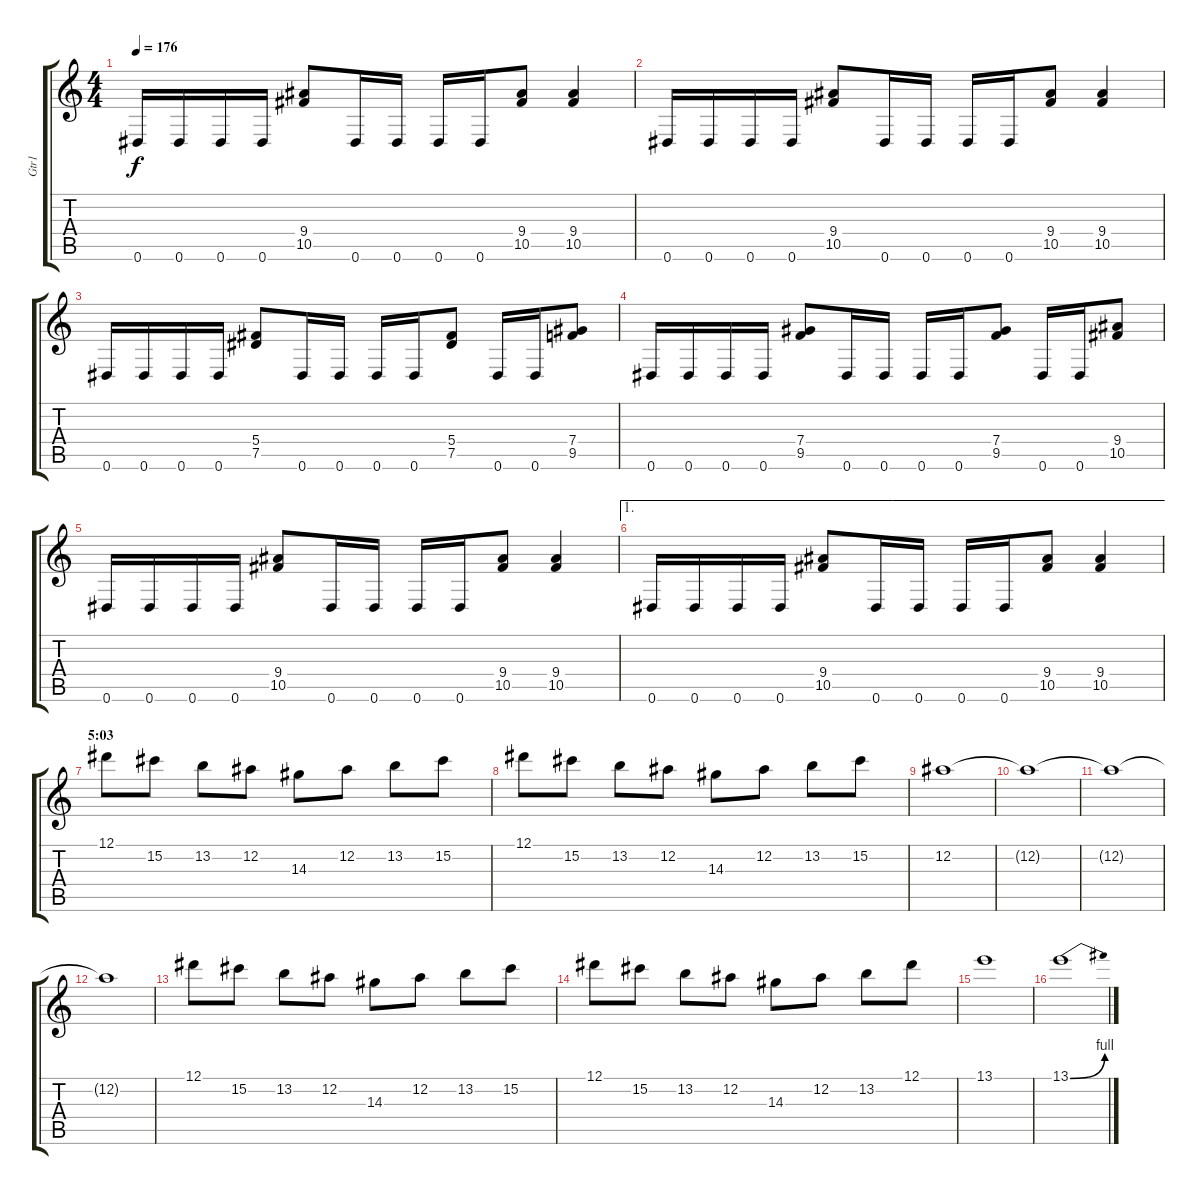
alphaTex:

\track ("Gtr1" "Gtr1") {instrument overdrivenguitar}
\staff {score tabs}
\tuning (Eb4 Bb3 Gb3 Db3 Ab2 Eb2) {hide}
\ts (4 4)
\tempo 176
\clef g2
\ks c
0.6.16{dy f} 0.6.16 0.6.16 0.6.16 (9.4 10.5).8 0.6.16 0.6.16 0.6.16 0.6.16 (9.4 10.5).8 (9.4 10.5).4 |
0.6.16 0.6.16 0.6.16 0.6.16 (9.4 10.5).8 0.6.16 0.6.16 0.6.16 0.6.16 (9.4 10.5).8 (9.4 10.5).4 |
0.6.16 0.6.16 0.6.16 0.6.16 (5.4 7.5).8 0.6.16 0.6.16 0.6.16 0.6.16 (5.4 7.5).8 0.6.16 0.6.16 (7.4 9.5).8 |
0.6.16 0.6.16 0.6.16 0.6.16 (7.4 9.5).8 0.6.16 0.6.16 0.6.16 0.6.16 (7.4 9.5).8 0.6.16 0.6.16 (9.4 10.5).8 |
0.6.16 0.6.16 0.6.16 0.6.16 (9.4 10.5).8 0.6.16 0.6.16 0.6.16 0.6.16 (9.4 10.5).8 (9.4 10.5).4 |
\ae 1
0.6.16 0.6.16 0.6.16 0.6.16 (9.4 10.5).8 0.6.16 0.6.16 0.6.16 0.6.16 (9.4 10.5).8 (9.4 10.5).4 |
\section ("" "5:03")
12.1.8{volume 16} 15.2.8 13.2.8 12.2.8 14.3.8 12.2.8 13.2.8 15.2.8 |
12.1.8 15.2.8 13.2.8 12.2.8 14.3.8 12.2.8 13.2.8 15.2.8 |
12.2.1 |
12.2{t}.1 |
12.2{t}.1 |
12.2{t}.1 |
12.1.8 15.2.8 13.2.8 12.2.8 14.3.8 12.2.8 13.2.8 15.2.8 |
12.1.8 15.2.8 13.2.8 12.2.8 14.3.8 12.2.8 13.2.8 12.1.8 |
13.1.1 |
13.1{be (bend 0 0 60 4)}.1
